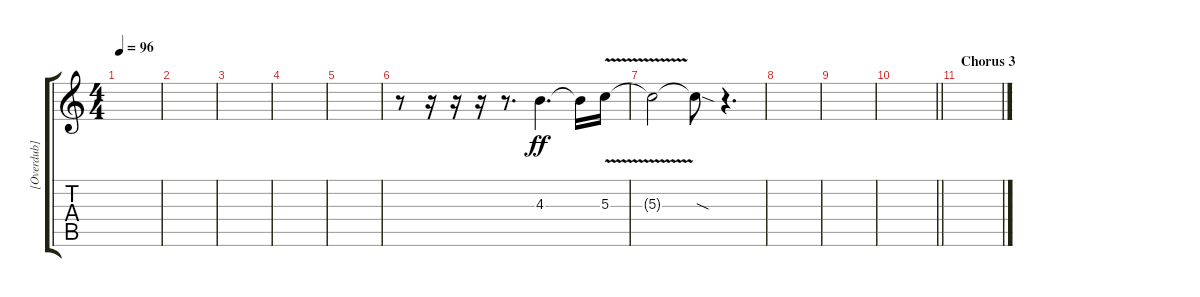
\track ("[Overdub]" "[Overdub]") {instrument distortionguitar}
\staff {score tabs}
\tuning (E4 B3 G3 D3 A2 E2) {hide}
\ts (4 4)
\tempo 96
\clef g2
\ks c
|
|
|
|
|
r.8{instrument violin} r.16 r.16 r.16 r.8{d} 4.3.4{d dy ff} 4.3{t}.16 5.3{v}.16 |
5.3{t}.2{volume 12 balance 8} 5.3{sod t}.8 r.4{d} |
|
|
\barLineRight lightlight
|
\section ("" "Chorus 3")
